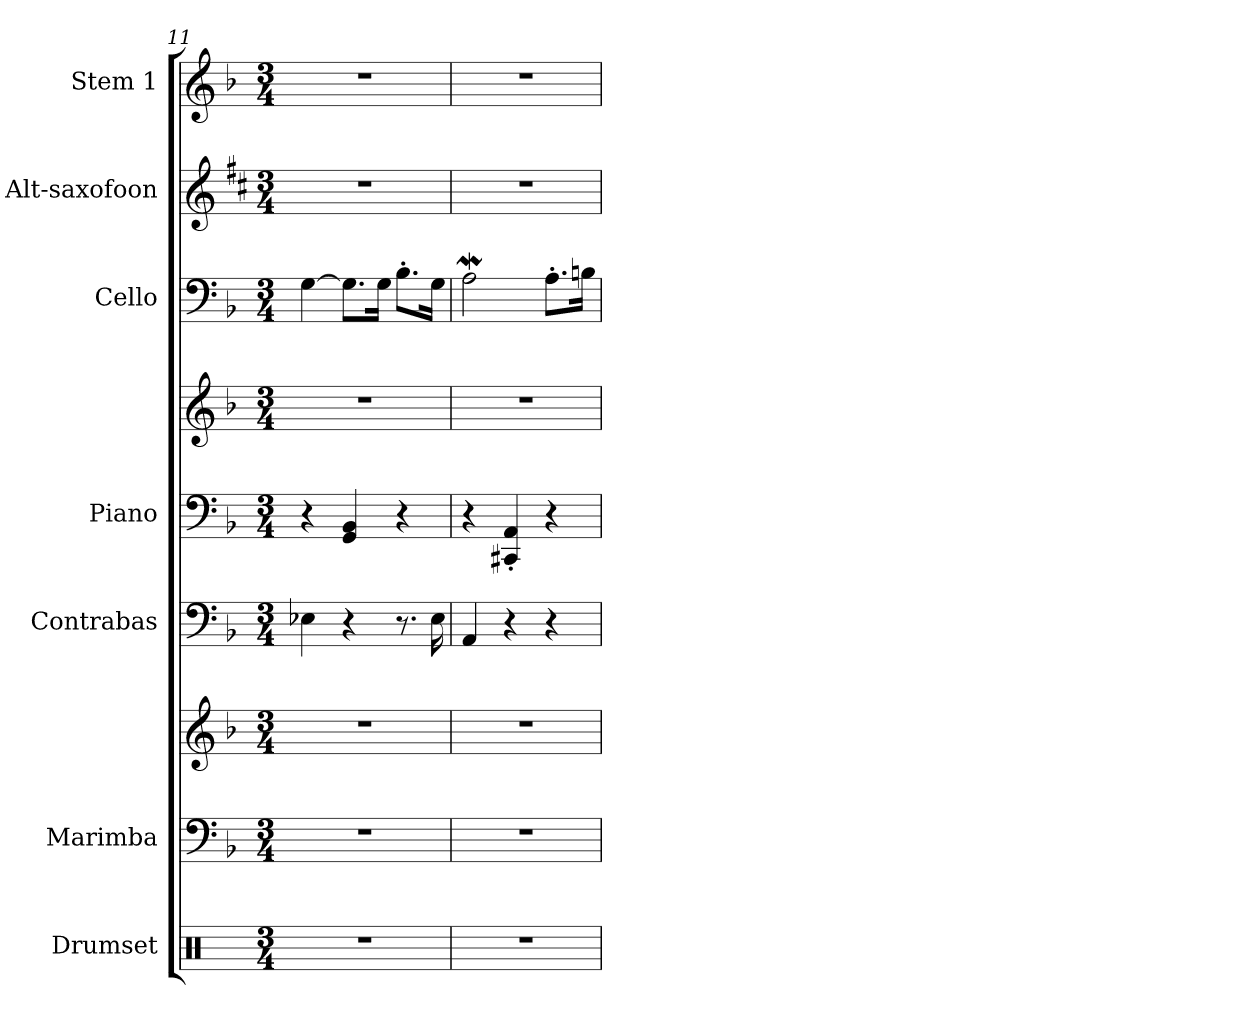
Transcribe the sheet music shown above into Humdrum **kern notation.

**kern	**kern	**kern	**kern	**kern	**kern	**kern	**kern	**kern
*part7	*part6	*part6	*part5	*part4	*part4	*part3	*part2	*part1
*staff9	*staff8	*staff7	*staff6	*staff5	*staff4	*staff3	*staff2	*staff1
*I"Drumset	*I"Marimba	*	*I"Contrabas	*I"Piano	*	*I"Cello	*I"Alt-saxofoon	*I"Stem 1
*I'D. set	*I'Mrm.	*	*I'Ca. Bs.	*I'Pno.	*	*	*I'A. Sax.	*I'Stm. 1
*clefX	*clefF4	*clefG2	*clefF4	*clefF4	*clefG2	*clefF4	*clefG2	*clefG2
*	*	*	*ITrd7c12	*	*	*	*ITrd5c9	*
*k[]	*k[b-]	*k[b-]	*k[b-]	*k[b-]	*k[b-]	*k[b-]	*k[b-]	*k[b-]
*M3/4	*M3/4	*M3/4	*M3/4	*M3/4	*M3/4	*M3/4	*M3/4	*M3/4
=11	=11	=11	=11	=11	=11	=11	=11	=11
2.r	2.r	2.r	4EE-X\	4r	2.r	[4G\	2.r	2.r
.	.	.	4r	4GG/ 4BB-/	.	8.G\L]	.	.
.	.	.	.	.	.	16G\Jk	.	.
.	.	.	8.r	4r	.	8.B-'\L	.	.
.	.	.	16EE-\	.	.	16G\Jk	.	.
=12	=12	=12	=12	=12	=12	=12	=12	=12
2.r	2.r	2.r	4AAA/	4r	2.r	2AW\	2.r	2.r
.	.	.	4r	4CC#X/' 4AA/'	.	.	.	.
.	.	.	4r	4r	.	8.A'\L	.	.
.	.	.	.	.	.	16Bn\Jk	.	.
=	=	=	=	=	=	=	=	=
*-	*-	*-	*-	*-	*-	*-	*-	*-
